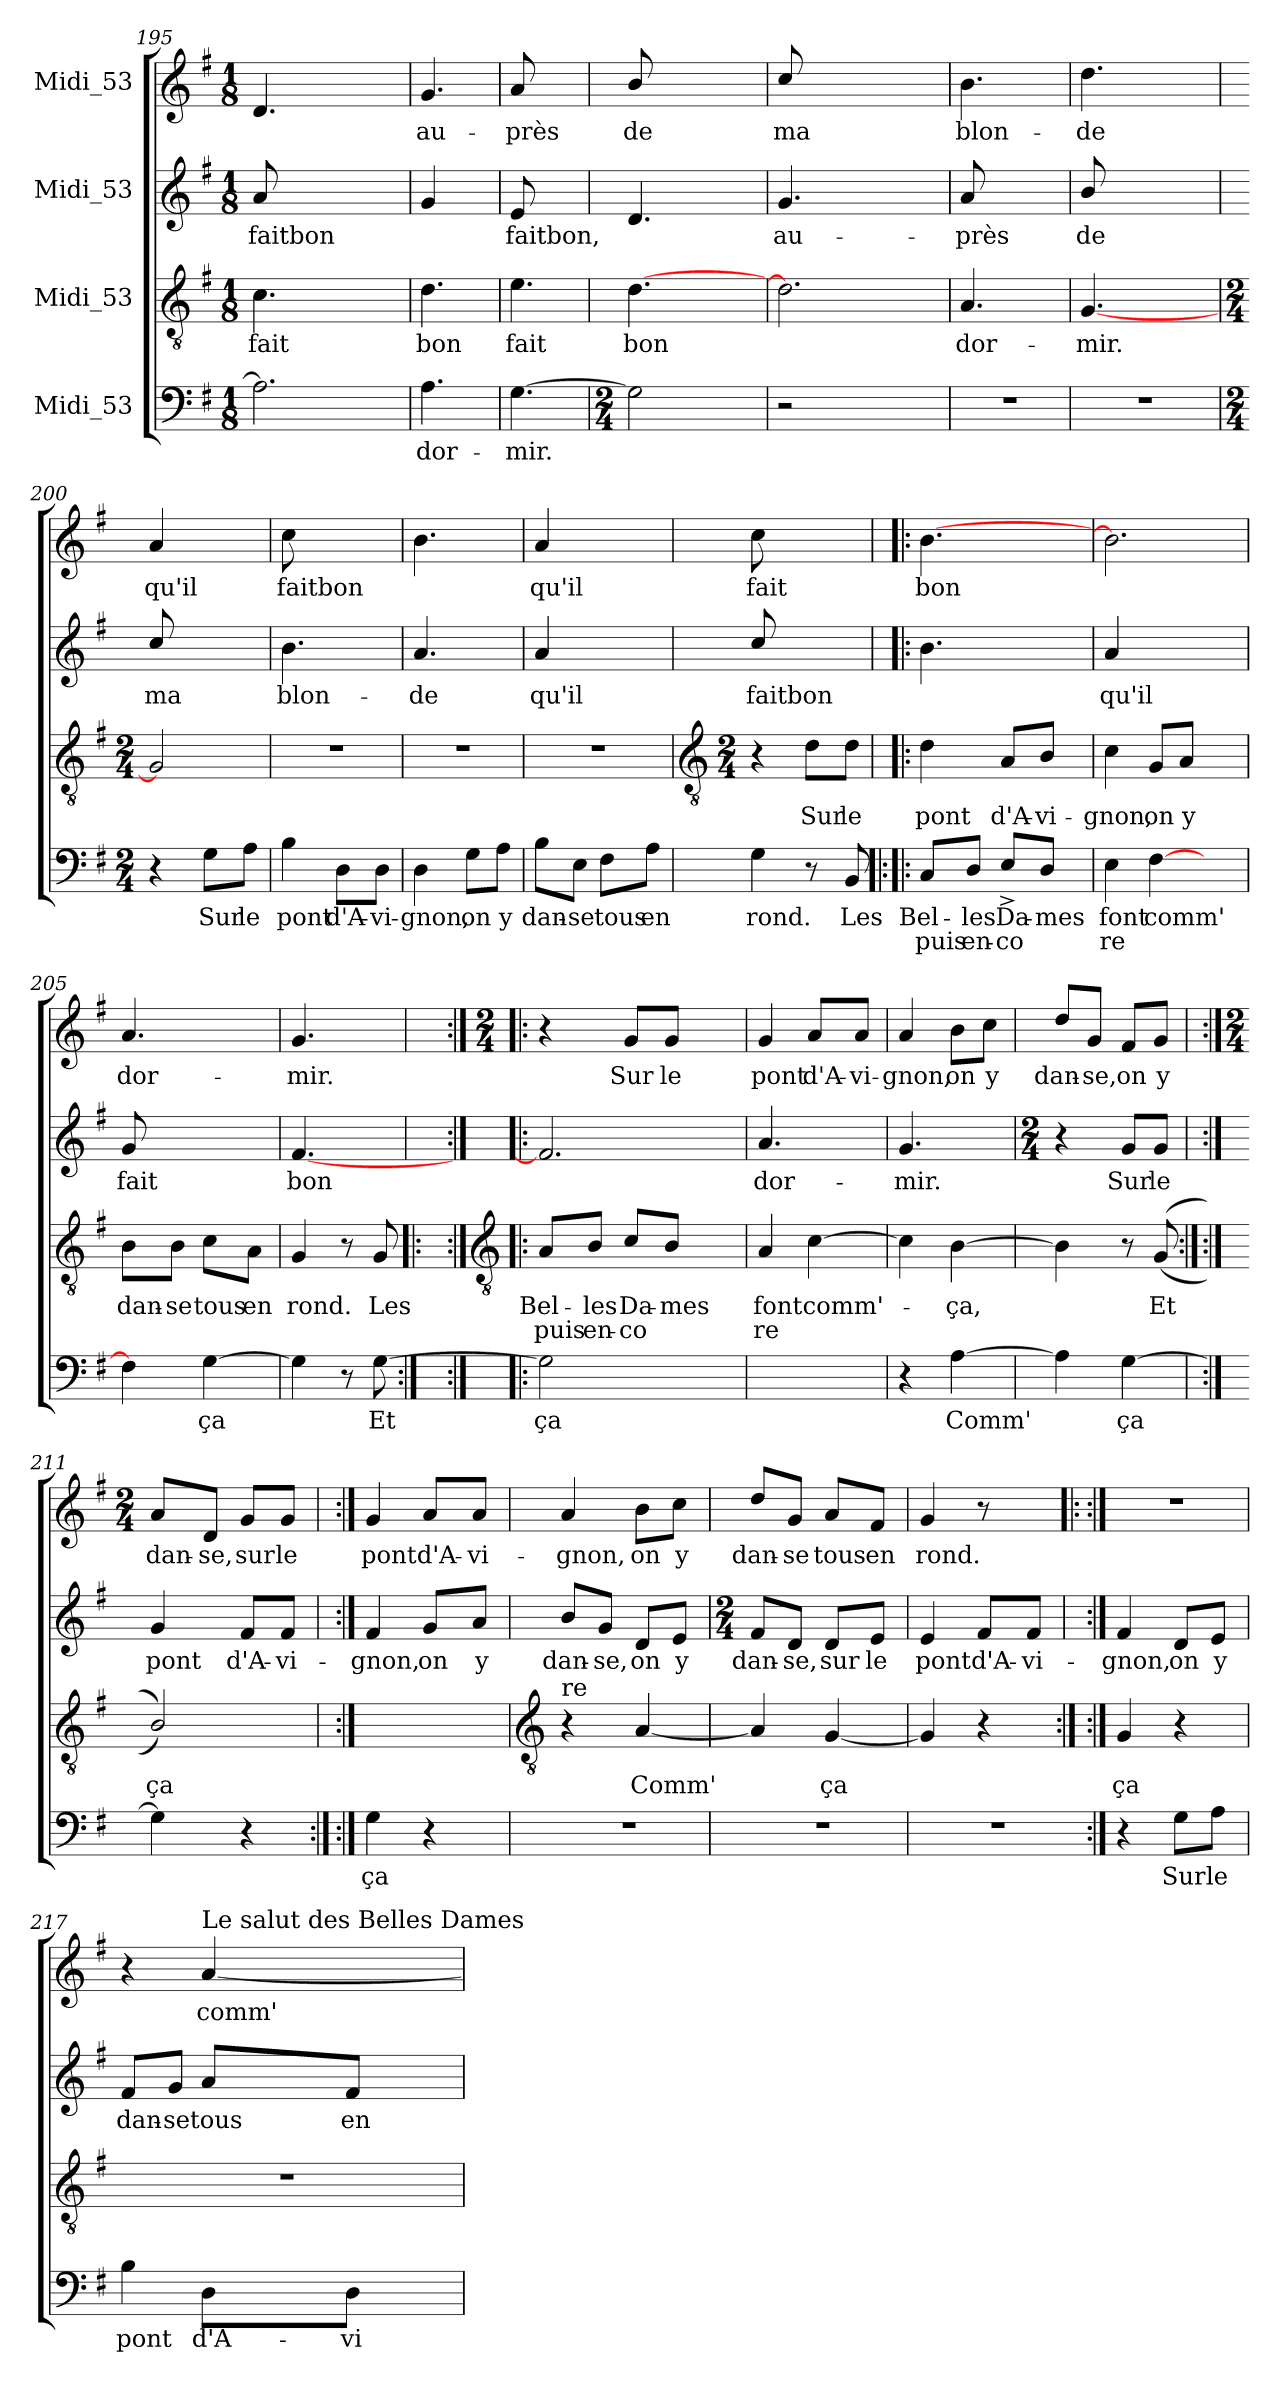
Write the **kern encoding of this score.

**kern	**text	**text	**kern	**text	**text	**kern	**text	**kern	**text
*part4	*part4	*part4	*part3	*part3	*part3	*part2	*part2	*part1	*part1
*staff4	*staff4	*staff4	*staff3	*staff3	*staff3	*staff2	*staff2	*staff1	*staff1
*I"Midi_53	*	*	*I"Midi_53	*	*	*I"Midi_53	*	*I"Midi_53	*
!!LO:LB:g=z
*clefF4	*	*	*clefGv2	*	*	*clefG2	*	*clefG2	*
*k[f#]	*	*	*k[f#]	*	*	*k[f#]	*	*k[f#]	*
*G:	*	*	*G:	*	*	*G:	*	*G:	*
*M1/8	*	*	*M1/8	*	*	*M1/8	*	*M1/8	*
=195	=195	=195	=195	=195	=195	=195	=195	=195	=195
!	!	!	!	!LO:LY:b	!	!	!LO:LY:b	!	!
2.A\]	.	.	4.c\	fait	.	8a/	faitbon	4.d/	.
.	.	.	.	.	.	2ryy	.	.	.
.	.	.	4.ryy	.	.	.	.	4.ryy	.
.	.	.	.	.	.	8ryy	.	.	.
=196	=196	=196	=196	=196	=196	=196	=196	=196	=196
!	!LO:LY:b	!	!	!LO:LY:b	!	!	!	!	!LO:LY:b
4.A\	dor-	.	4.d\	bon	.	4g/	.	4.g/	au-
.	.	.	.	.	.	8ryy	.	.	.
=197	=197	=197	=197	=197	=197	=197	=197	=197	=197
!	!LO:LY:b	!	!	!LO:LY:b	!	!	!LO:LY:b	!	!LO:LY:b
[4.G\	-mir.	.	4.e\	fait	.	8e/	faitbon,	8a/	-près
.	.	.	.	.	.	4ryy	.	4ryy	.
=197A	=197A	=197A	=197A	=197A	=197A	=197A	=197A	=197A	=197A
*M2/4	*	*	*	*	*	*	*	*	*
!	!	!	!	!LO:LY:b	!	!	!	!	!LO:LY:b
2G\]	.	.	[4.d\	bon	.	4.d/	.	8b/	de
.	.	.	.	.	.	.	.	4.ryy	.
.	.	.	8ryy	.	.	8ryy	.	.	.
=197B	=197B	=197B	=197B	=197B	=197B	=197B	=197B	=197B	=197B
!	!	!	!	!	!	!	!LO:LY:b	!	!LO:LY:b
2r	.	.	2.d\]	.	.	4.g/	au-	8cc/	ma
.	.	.	.	.	.	.	.	2ryy	.
.	.	.	.	.	.	4.ryy	.	.	.
4ryy	.	.	.	.	.	.	.	.	.
.	.	.	.	.	.	.	.	8ryy	.
=198	=198	=198	=198	=198	=198	=198	=198	=198	=198
!	!	!	!	!LO:LY:b	!	!	!LO:LY:b	!	!LO:LY:b
2r	.	.	4.A/	dor-	.	8a/	-près	4.b\	blon-
.	.	.	.	.	.	4.ryy	.	.	.
.	.	.	8ryy	.	.	.	.	8ryy	.
=199	=199	=199	=199	=199	=199	=199	=199	=199	=199
!	!	!	!	!LO:LY:b	!	!	!LO:LY:b	!	!LO:LY:b
2r	.	.	[4.G/	-mir.	.	8b/	de	4.dd\	-de
.	.	.	.	.	.	4.ryy	.	.	.
.	.	.	8ryy	.	.	.	.	8ryy	.
!!LO:LB:g=z
=200	=200	=200	=200	=200	=200	=200	=200	=200	=200
*M2/4	*	*	*M2/4	*	*	*	*	*	*
!	!	!	!	!	!	!	!LO:LY:b	!	!LO:LY:b
4r	.	.	2G/]	.	.	8cc/	ma	4a/	qu'il
.	.	.	.	.	.	4.ryy	.	.	.
!	!LO:LY:b	!	!	!	!	!	!	!	!
8G\L	Sur	.	.	.	.	.	.	4ryy	.
!	!LO:LY:b	!	!	!	!	!	!	!	!
8A\J	le	.	.	.	.	.	.	.	.
=200A	=200A	=200A	=200A	=200A	=200A	=200A	=200A	=200A	=200A
!	!LO:LY:b	!	!	!	!	!	!LO:LY:b	!	!LO:LY:b
4B\	pont	.	2r	.	.	4.b\	blon-	8cc\	faitbon
.	.	.	.	.	.	.	.	4.ryy	.
!	!LO:LY:b	!	!	!	!	!	!	!	!
8D\L	d'A-	.	.	.	.	.	.	.	.
!	!LO:LY:b	!	!	!	!	!	!	!	!
8D\J	-vi-	.	.	.	.	8ryy	.	.	.
=201	=201	=201	=201	=201	=201	=201	=201	=201	=201
!	!LO:LY:b	!	!	!	!	!	!LO:LY:b	!	!
4D\	-gnon,	.	2r	.	.	4.a/	-de	4.b\	.
!	!LO:LY:b	!	!	!	!	!	!	!	!
8G\L	on	.	.	.	.	.	.	.	.
!	!LO:LY:b	!	!	!	!	!	!	!	!
8A\J	y	.	.	.	.	8ryy	.	8ryy	.
!!LO:LB:g=z
=202	=202	=202	=202	=202	=202	=202	=202	=202	=202
!	!LO:LY:b	!	!	!	!	!	!LO:LY:b	!	!LO:LY:b
8B\L	dan-	.	2r	.	.	4a/	qu'il	4a/	qu'il
!	!LO:LY:b	!	!	!	!	!	!	!	!
8E\J	-se	.	.	.	.	.	.	.	.
!	!LO:LY:b	!	!	!	!	!	!	!	!
8F#\L	tous	.	.	.	.	4ryy	.	4ryy	.
!	!LO:LY:b	!	!	!	!	!	!	!	!
8A\J	en	.	.	.	.	.	.	.	.
!!LO:LB:g=z
=202A	=202A	=202A	=202A	=202A	=202A	=202A	=202A	=202A	=202A
*	*	*	*clefGv2	*	*	*	*	*	*
*	*	*	*M2/4	*	*	*	*	*	*
!	!LO:LY:b	!	!	!	!	!	!LO:LY:b	!	!LO:LY:b
4G\	rond.	.	4r	.	.	8cc/	faitbon	8cc\	fait
.	.	.	.	.	.	4.ryy	.	4.ryy	.
!	!	!	!	!LO:LY:b	!	!	!	!	!
8r	.	.	8d\L	Sur	.	.	.	.	.
!	!LO:LY:b	!	!	!LO:LY:b	!	!	!	!	!
8BB/	Les	.	8d\J	le	.	.	.	.	.
!!LO:LB:g=z
=203!|:	=203	=203	=203	=203	=203	=203	=203	=203	=203
!	!LO:LY:b	!LO:LY:b	!	!LO:LY:b	!	!	!	!	!LO:LY:b
8C/L	Bel-	-puis	4d\	pont	.	4.b\	.	[4.b\	bon
!	!LO:LY:b	!LO:LY:b	!	!	!	!	!	!	!
8D/J	les	en-	.	.	.	.	.	.	.
!	!LO:LY:b	!LO:LY:b	!	!LO:LY:b	!	!	!	!	!
8E^/L	-Da-	-co	8A/L	d'A-	.	.	.	.	.
!	!LO:LY:b	!	!	!LO:LY:b	!	!	!	!	!
8D/J	mes	.	8B/J	-vi-	.	8ryy	.	8ryy	.
=204	=204	=204	=204	=204	=204	=204	=204	=204	=204
!	!LO:LY:b	!LO:LY:b	!	!LO:LY:b	!	!	!LO:LY:b	!	!
4E\	font	re	4c\	-gnon,	.	4a/	qu'il	2.b\]	.
!	!LO:LY:b	!	!	!LO:LY:b	!	!	!	!	!
[4F#\	comm'	.	8G/L	on	.	2ryy	.	.	.
!	!	!	!	!LO:LY:b	!	!	!	!	!
.	.	.	8A/J	y	.	.	.	.	.
4ryy	.	.	4ryy	.	.	.	.	.	.
=205	=205	=205	=205	=205	=205	=205	=205	=205	=205
!	!	!	!	!LO:LY:b	!	!	!LO:LY:b	!	!LO:LY:b
4F#\]	.	.	8B\L	dan-	.	8g/	fait	4.a/	dor-
!	!	!	!	!LO:LY:b	!	!	!	!	!
.	.	.	8B\J	-se	.	4.ryy	.	.	.
!	!LO:LY:b	!	!	!LO:LY:b	!	!	!	!	!
[4G\	ça	.	8c\L	tous	.	.	.	.	.
!	!	!	!	!LO:LY:b	!	!	!	!	!
.	.	.	8A\J	en	.	.	.	8ryy	.
=206	=206	=206	=206	=206	=206	=206	=206	=206	=206
!	!	!	!	!LO:LY:b	!	!	!LO:LY:b	!	!LO:LY:b
4G\]	.	.	4G/	rond.	.	[4.f#/	bon	4.g/	-mir.
8r	.	.	8r	.	.	.	.	.	.
!	!LO:LY:b	!	!	!LO:LY:b	!	!	!	!	!
[8G\	Et	.	8G/	Les	.	8ryy	.	8ryy	.
!!LO:LB:g=z
=207:|!	=207	=207	=207!|:	=207	=207	=207	=207	=207	=207
*	*	*	*clefGv2	*	*	*	*	*	*
*	*	*	*	*	*	*	*	*M2/4	*
!	!LO:LY:b	!	!	!LO:LY:b	!LO:LY:b	!	!	!	!
2G\]	ça	.	8A/L	Bel-	-puis	2.f#/]	.	4r	.
!	!	!	!	!LO:LY:b	!LO:LY:b	!	!	!	!
.	.	.	8B/J	les	en-	.	.	.	.
!	!	!	!	!LO:LY:b	!LO:LY:b	!	!	!	!LO:LY:b
.	.	.	8c/L	-Da-	-co	.	.	8g/L	Sur
!	!	!	!	!LO:LY:b	!	!	!	!	!LO:LY:b
.	.	.	8B/J	mes	.	.	.	8g/J	le
4ryy	.	.	4ryy	.	.	.	.	4ryy	.
=208	=208	=208	=208	=208	=208	=208	=208	=208	=208
!	!	!	!	!LO:LY:b	!LO:LY:b	!	!LO:LY:b	!	!LO:LY:b
4ryy	.	.	4A/	font	re	4.a/	dor-	4g/	pont
!	!	!	!	!LO:LY:b	!	!	!	!	!LO:LY:b
4ryy	.	.	[4c\	comm'-	.	.	.	8a/L	d'A-
!	!	!	!	!	!	!	!	!	!LO:LY:b
.	.	.	.	.	.	8ryy	.	8a/J	-vi-
!!LO:LB:g=z
=209	=209	=209	=209	=209	=209	=209	=209	=209	=209
!	!	!	!	!	!	!	!LO:LY:b	!	!LO:LY:b
4r	.	.	4c\]	.	.	4.g/	-mir.	4a/	-gnon,
!	!LO:LY:b	!	!	!LO:LY:b	!	!	!	!	!LO:LY:b
[4A\	Comm'	.	[4B\	-ça,	.	.	.	8b\L	on
!	!	!	!	!	!	!	!	!	!LO:LY:b
.	.	.	.	.	.	8ryy	.	8cc\J	y
=210	=210	=210	=210	=210	=210	=210	=210	=210	=210
*	*	*	*	*	*	*M2/4	*	*	*
!	!	!	!	!	!	!	!	!	!LO:LY:b
4A\]	.	.	4B\]	.	.	4r	.	8dd/L	dan-
!	!	!	!	!	!	!	!	!	!LO:LY:b
.	.	.	.	.	.	.	.	8g/J	-se,
!	!LO:LY:b	!	!	!	!	!	!LO:LY:b	!	!LO:LY:b
[4G\	ça	.	8r	.	.	8g/L	Sur	8f#/L	on
!	!	!	!	!LO:LY:b	!	!	!LO:LY:b	!	!LO:LY:b
.	.	.	(<(<8G/	Et	.	8g/J	le	8g/J	y
!!LO:LB:g=z
=211	=211	=211	=211:|!	=211	=211	=211	=211	=211	=211
*	*	*	*	*	*	*	*	*M2/4	*
!	!	!	!	!LO:LY:b	!	!	!LO:LY:b	!	!LO:LY:b
4G\]	.	.	2B/))	ça	.	4g/	pont	8a/L	dan-
!	!	!	!	!	!	!	!	!	!LO:LY:b
.	.	.	.	.	.	.	.	8d/J	-se,
!	!	!	!	!	!	!	!LO:LY:b	!	!LO:LY:b
4r	.	.	.	.	.	8f#/L	d'A-	8g/L	sur
!	!	!	!	!	!	!	!LO:LY:b	!	!LO:LY:b
.	.	.	.	.	.	8f#/J	-vi-	8g/J	le
=212:|!	=212	=212	=212	=212	=212	=212	=212	=212	=212
!	!LO:LY:b	!	!	!	!	!	!LO:LY:b	!	!LO:LY:b
4G\	ça	.	4ryy	.	.	4f#/	-gnon,	4g/	pont
!	!	!	!	!	!	!	!LO:LY:b	!	!LO:LY:b
4r	.	.	4ryy	.	.	8g/L	on	8a/L	d'A-
!	!	!	!	!	!	!	!LO:LY:b	!	!LO:LY:b
.	.	.	.	.	.	8a/J	y	8a/J	-vi-
!!LO:LB:g=z
=213	=213	=213	=213	=213	=213	=213	=213	=213	=213
*	*	*	*clefGv2	*	*	*	*	*	*
!	!	!	!LO:TX:a:t=re	!	!	!	!	!	!
!	!	!	!	!	!	!	!LO:LY:b	!	!LO:LY:b
2r	.	.	4r	.	.	8b/L	dan-	4a/	-gnon,
!	!	!	!	!	!	!	!LO:LY:b	!	!
.	.	.	.	.	.	8g/J	-se,	.	.
!	!	!	!	!LO:LY:b	!	!	!LO:LY:b	!	!LO:LY:b
.	.	.	[4A/	Comm'	.	8d/L	on	8b\L	on
!	!	!	!	!	!	!	!LO:LY:b	!	!LO:LY:b
.	.	.	.	.	.	8e/J	y	8cc\J	y
!!LO:LB:g=z
=214	=214	=214	=214	=214	=214	=214	=214	=214	=214
*	*	*	*	*	*	*M2/4	*	*	*
!	!	!	!	!	!	!	!LO:LY:b	!	!LO:LY:b
2r	.	.	4A/]	.	.	8f#/L	dan-	8dd/L	dan-
!	!	!	!	!	!	!	!LO:LY:b	!	!LO:LY:b
.	.	.	.	.	.	8d/J	-se,	8g/J	-se
!	!	!	!	!LO:LY:b	!	!	!LO:LY:b	!	!LO:LY:b
.	.	.	[4G/	ça	.	8d/L	sur	8a/L	tous
!	!	!	!	!	!	!	!LO:LY:b	!	!LO:LY:b
.	.	.	.	.	.	8e/J	le	8f#/J	en
=215	=215	=215	=215	=215	=215	=215	=215	=215	=215
!	!	!	!	!	!	!	!LO:LY:b	!	!LO:LY:b
2r	.	.	4G/]	.	.	4e/	pont	4g/	rond.
!	!	!	!	!	!	!	!LO:LY:b	!	!
.	.	.	4r	.	.	8f#/L	d'A-	8r	.
!	!	!	!	!	!	!	!LO:LY:b	!	!
.	.	.	.	.	.	8f#/J	-vi-	8ryy	.
!!LO:LB:g=z
=216	=216!|:	=216!|:	=216:|!	=216!|:	=216!|:	=216	=216!|:	=216!|:	=216!|:
!	!	!	!	!LO:LY:b	!	!	!LO:LY:b	!	!
4r	.	.	4G/	ça	.	4f#/	-gnon,	2r	.
!	!LO:LY:b	!	!	!	!	!	!LO:LY:b	!	!
8G\L	Sur	.	4r	.	.	8d/L	on	.	.
!	!LO:LY:b	!	!	!	!	!	!LO:LY:b	!	!
8A\J	le	.	.	.	.	8e/J	y	.	.
=217	=217	=217	=217	=217	=217	=217	=217	=217	=217
!	!LO:LY:b	!	!	!	!	!	!LO:LY:b	!	!
4B\	pont	.	2r	.	.	8f#/L	dan-	4r	.
!	!	!	!	!	!	!	!LO:LY:b	!	!
.	.	.	.	.	.	8g/J	-se	.	.
!	!	!	!	!	!	!	!	!LO:TX:a:t=Le salut des Belles Dames	!
!	!LO:LY:b	!	!	!	!	!	!LO:LY:b	!	!LO:LY:b
8D\L	d'A-	.	.	.	.	8a/L	tous	[4a/	comm'
!	!LO:LY:b	!	!	!	!	!	!LO:LY:b	!	!
8D\J	-vi-	.	.	.	.	8f#/J	en	.	.
=	=	=	=	=	=	=	=	=	=
*-	*-	*-	*-	*-	*-	*-	*-	*-	*-
